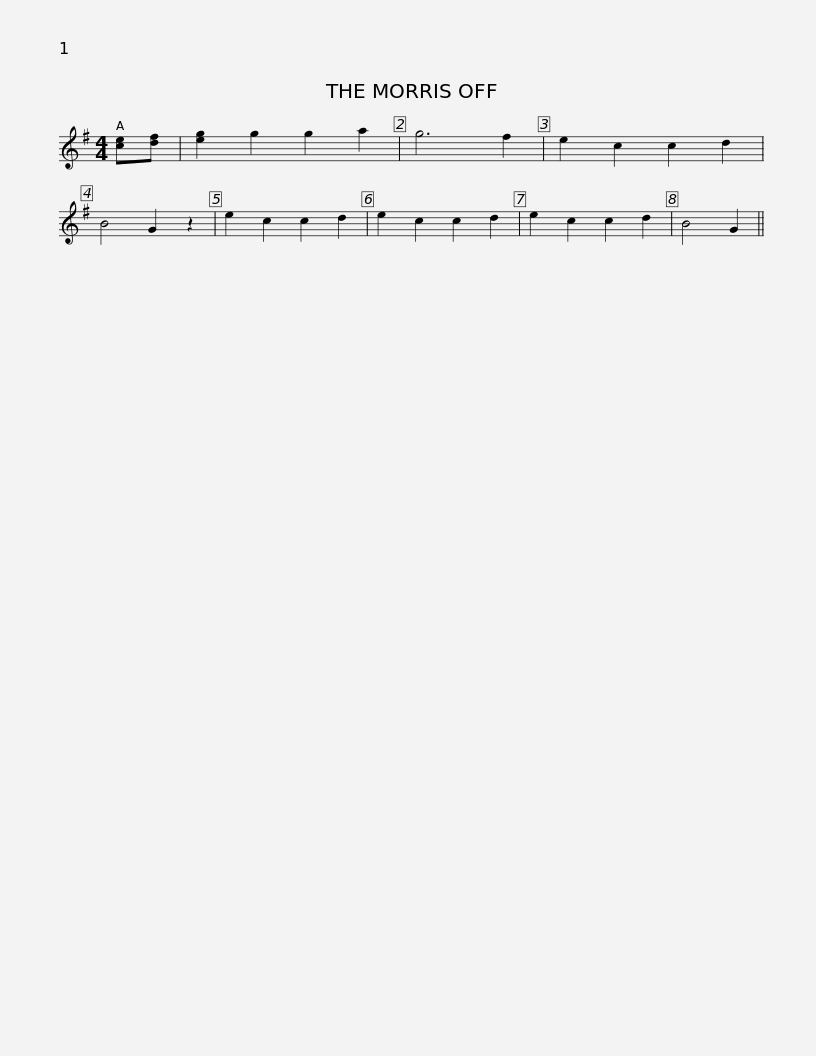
X:1
L:1/8
M:4/4
I:linebreak $
K:G
V:1 treble
V:1
 [ce][df] | [eg]2 g2 g2 a2 | g6 f2 | e2 c2 c2 d2 | B4 G2 z2 | %5
 e2 c2 c2 d2 | e2 c2 c2 d2 | e2 c2 c2 d2 | B4 G2 || %9
